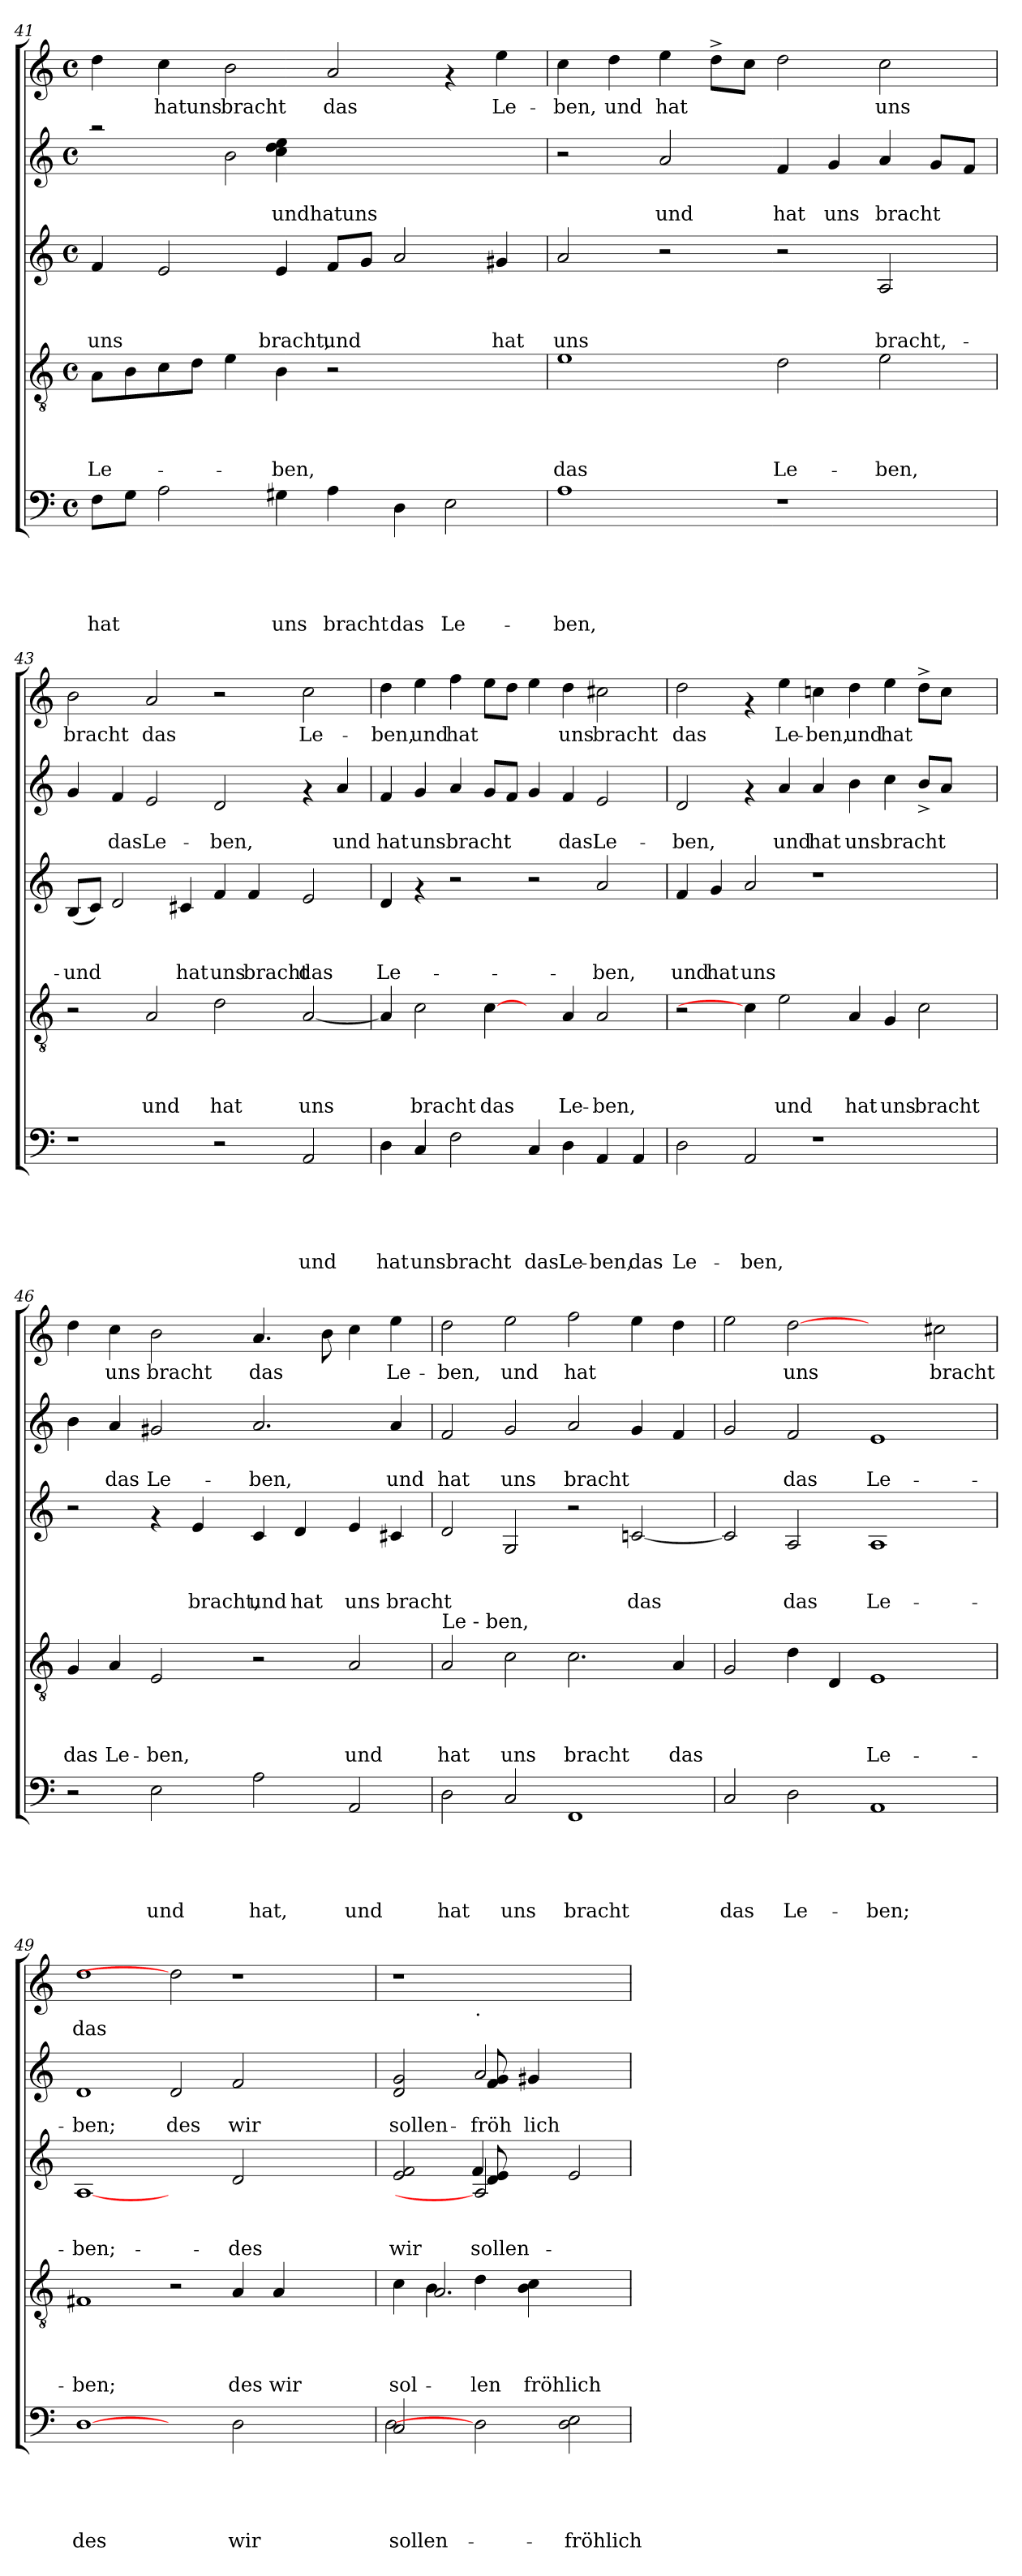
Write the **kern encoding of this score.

**kern	**text	**text	**text	**text	**text	**kern	**text	**text	**text	**text	**kern	**text	**text	**text	**kern	**text	**text	**kern	**text
*part5	*part5	*part5	*part5	*part5	*part5	*part4	*part4	*part4	*part4	*part4	*part3	*part3	*part3	*part3	*part2	*part2	*part2	*part1	*part1
*staff5	*staff5	*staff5	*staff5	*staff5	*staff5	*staff4	*staff4	*staff4	*staff4	*staff4	*staff3	*staff3	*staff3	*staff3	*staff2	*staff2	*staff2	*staff1	*staff1
*clefF4	*	*	*	*	*	*clefGv2	*	*	*	*	*clefG2	*	*	*	*clefG2	*	*	*clefG2	*
*k[]	*	*	*	*	*	*k[]	*	*	*	*	*k[]	*	*	*	*k[]	*	*	*k[]	*
*C:	*	*	*	*	*	*C:	*	*	*	*	*C:	*	*	*	*C:	*	*	*C:	*
*M4/4	*	*	*	*	*	*M4/4	*	*	*	*	*M4/4	*	*	*	*M4/4	*	*	*M4/4	*
*met(c)	*	*	*	*	*	*met(c)	*	*	*	*	*met(c)	*	*	*	*met(c)	*	*	*met(c)	*
=41	=41	=41	=41	=41	=41	=41	=41	=41	=41	=41	=41	=41	=41	=41	=41	=41	=41	=41	=41
!	!	!	!	!	!LO:LY:b	!	!	!	!	!LO:LY:b	!	!	!	!LO:LY:b	!	!	!	!	!
*	*	*	*	*	*	*	*	*	*	*	*	*	*	*	*^	*	*	*	*
8F\L	.	.	.	.	hat	8A\L	.	.	.	Le-	4f/	.	.	uns	2raa	2.ryy	.	.	4dd\	.
8G\J	.	.	.	.	.	8B\	.	.	.	.	.	.	.	.	.	.	.	.	.	.
!	!	!	!	!	!	!	!	!	!	!	!	!	!	!	!	!	!	!	!	!LO:LY:b
2A\	.	.	.	.	.	8c\	.	.	.	.	2e/	.	.	.	.	.	.	.	4cc\	hatuns
.	.	.	.	.	.	8d\J	.	.	.	.	.	.	.	.	.	.	.	.	.	.
!	!	!	!	!	!	!	!	!	!	!	!	!	!	!	!	!	!	!	!	!LO:LY:b
.	.	.	.	.	.	4e\	.	.	.	.	.	.	.	.	2b\	.	.	.	2b\	bracht
!	!	!	!	!	!LO:LY:b	!	!	!	!	!LO:LY:b	!	!	!	!LO:LY:b	!	!	!	!LO:LY:b	!	!
4G#X\	.	.	.	.	uns	4B\	.	.	.	-ben,	4e/	.	.	bracht,	.	4cc\ 4dd\ 4ee\	.	undhatuns	.	.
!	!	!	!	!	!LO:LY:b	!	!	!	!	!	!	!	!	!LO:LY:b	!	!	!	!	!	!LO:LY:b
4A\	.	.	.	.	bracht	2r	.	.	.	.	8f/L	.	.	und	1ryy	1ryy	.	.	2a/	das
.	.	.	.	.	.	.	.	.	.	.	8g/J	.	.	.	.	.	.	.	.	.
!	!	!	!	!	!LO:LY:b	!	!	!	!	!	!	!	!	!	!	!	!	!	!	!
4D\	.	.	.	.	das	.	.	.	.	.	2a/	.	.	.	.	.	.	.	.	.
!	!	!	!	!	!LO:LY:b	!	!	!	!	!	!	!	!	!	!	!	!	!	!	!
2E\	.	.	.	.	Le-	2ryy	.	.	.	.	.	.	.	.	.	.	.	.	4rf	.
!	!	!	!	!	!	!	!	!	!	!	!	!	!	!LO:LY:b	!	!	!	!	!	!LO:LY:b
.	.	.	.	.	.	.	.	.	.	.	4g#X/	.	.	hat	.	.	.	.	4ee\	Le-
*	*	*	*	*	*	*	*	*	*	*	*	*	*	*	*v	*v	*	*	*	*
=42	=42	=42	=42	=42	=42	=42	=42	=42	=42	=42	=42	=42	=42	=42	=42	=42	=42	=42	=42
!	!	!	!	!	!LO:LY:b	!	!	!	!	!LO:LY:b	!	!	!	!LO:LY:b	!	!	!	!	!LO:LY:b
1A	.	.	.	.	-ben,	1e	.	.	.	das	2a/	.	.	uns	2r	.	.	4cc\	-ben,
!	!	!	!	!	!	!	!	!	!	!	!	!	!	!	!	!	!	!	!LO:LY:b
.	.	.	.	.	.	.	.	.	.	.	.	.	.	.	.	.	.	4dd\	und
!	!	!	!	!	!	!	!	!	!	!	!	!	!	!	!	!	!LO:LY:b	!	!LO:LY:b
.	.	.	.	.	.	.	.	.	.	.	2r	.	.	.	2a/	.	und	4ee\	hat
.	.	.	.	.	.	.	.	.	.	.	.	.	.	.	.	.	.	8dd^>\L	.
.	.	.	.	.	.	.	.	.	.	.	.	.	.	.	.	.	.	8cc\J	.
!	!	!	!	!	!	!	!	!	!	!LO:LY:b	!	!	!	!	!	!	!LO:LY:b	!	!
1r	.	.	.	.	.	2d\	.	.	.	Le-	2r	.	.	.	4f/	.	hat	2dd\	.
!	!	!	!	!	!	!	!	!	!	!	!	!	!	!	!	!	!LO:LY:b	!	!
.	.	.	.	.	.	.	.	.	.	.	.	.	.	.	4g/	.	uns	.	.
!	!	!	!	!	!	!	!	!	!	!LO:LY:b	!	!	!	!LO:LY:b	!	!	!LO:LY:b	!	!LO:LY:b
.	.	.	.	.	.	2e\	.	.	.	-ben,	2A/	.	.	bracht,-	4a/	.	bracht	2cc\	uns
.	.	.	.	.	.	.	.	.	.	.	.	.	.	.	8g/L	.	.	.	.
.	.	.	.	.	.	.	.	.	.	.	.	.	.	.	8f/J	.	.	.	.
=43	=43	=43	=43	=43	=43	=43	=43	=43	=43	=43	=43	=43	=43	=43	=43	=43	=43	=43	=43
!	!	!	!	!	!	!	!	!	!	!	!	!	!	!LO:LY:b	!	!	!	!	!LO:LY:b
1r	.	.	.	.	.	2r	.	.	.	.	(>8B/L	.	.	-und	4g/	.	.	2b\	bracht
.	.	.	.	.	.	.	.	.	.	.	8c/J)	.	.	.	.	.	.	.	.
!	!	!	!	!	!	!	!	!	!	!	!	!	!	!	!	!	!LO:LY:b	!	!
.	.	.	.	.	.	.	.	.	.	.	2d/	.	.	.	4f/	.	das	.	.
!	!	!	!	!	!	!	!	!	!	!LO:LY:b	!	!	!	!	!	!	!LO:LY:b	!	!LO:LY:b
.	.	.	.	.	.	2A/	.	.	.	und	.	.	.	.	2e/	.	Le-	2a/	das
!	!	!	!	!	!	!	!	!	!	!	!	!	!	!LO:LY:b	!	!	!	!	!
.	.	.	.	.	.	.	.	.	.	.	4c#X/	.	.	hat	.	.	.	.	.
!	!	!	!	!	!	!	!	!	!	!LO:LY:b	!	!	!	!LO:LY:b	!	!	!LO:LY:b	!	!
2r	.	.	.	.	.	2d\	.	.	.	hat	4f/	.	.	uns	2d/	.	-ben,	2r	.
!	!	!	!	!	!	!	!	!	!	!	!	!	!	!LO:LY:b	!	!	!	!	!
.	.	.	.	.	.	.	.	.	.	.	4f/	.	.	bracht	.	.	.	.	.
!	!	!	!	!	!LO:LY:b	!	!	!	!	!LO:LY:b	!	!	!	!LO:LY:b	!	!	!	!	!LO:LY:b
2AA/	.	.	.	.	und	[<2A/	.	.	.	uns	2e/	.	.	das	4rf	.	.	2cc\	Le-
!	!	!	!	!	!	!	!	!	!	!	!	!	!	!	!	!	!LO:LY:b	!	!
.	.	.	.	.	.	.	.	.	.	.	.	.	.	.	4a/	.	und	.	.
!!LO:PB:g=z
=44	=44	=44	=44	=44	=44	=44	=44	=44	=44	=44	=44	=44	=44	=44	=44	=44	=44	=44	=44
!	!	!	!	!	!LO:LY:b	!	!	!	!	!	!	!	!	!LO:LY:b	!	!	!LO:LY:b	!	!LO:LY:b
4D\	.	.	.	.	hat	4A/]	.	.	.	.	4d/	.	.	Le-	4f/	.	hat	4dd\	-ben,
!	!	!	!	!	!LO:LY:b	!	!	!	!	!LO:LY:b	!	!	!	!	!	!	!LO:LY:b	!	!LO:LY:b
4C/	.	.	.	.	uns	2c\	.	.	.	bracht	4rf	.	.	.	4g/	.	uns	4ee\	und
!	!	!	!	!	!LO:LY:b	!	!	!	!	!	!	!	!	!	!	!	!LO:LY:b	!	!LO:LY:b
2F\	.	.	.	.	bracht	.	.	.	.	.	2r	.	.	.	4a/	.	bracht	4ff\	hat
!	!	!	!	!	!	!	!	!	!	!LO:LY:b	!	!	!	!	!	!	!	!	!
.	.	.	.	.	.	[4c\	.	.	.	das	.	.	.	.	8g/L	.	.	8ee\L	.
.	.	.	.	.	.	.	.	.	.	.	.	.	.	.	8f/J	.	.	8dd\J	.
!	!	!	!	!	!LO:LY:b	!	!	!	!	!	!	!	!	!	!	!	!	!	!
4C/	.	.	.	.	das	4ryy	.	.	.	.	2r	.	.	.	4g/	.	.	4ee\	.
!	!	!	!	!	!LO:LY:b	!	!	!	!	!LO:LY:b	!	!	!	!	!	!	!LO:LY:b	!	!LO:LY:b
4D\	.	.	.	.	Le-	4A/	.	.	.	Le-	.	.	.	.	4f/	.	das	4dd\	uns
!	!	!	!	!	!LO:LY:b	!	!	!	!	!LO:LY:b	!	!	!	!LO:LY:b	!	!	!LO:LY:b	!	!LO:LY:b
4AA/	.	.	.	.	-ben,	2A/	.	.	.	-ben,	2a/	.	.	-ben,	2e/	.	Le-	2cc#X\	bracht
!	!	!	!	!	!LO:LY:b	!	!	!	!	!	!	!	!	!	!	!	!	!	!
4AA/	.	.	.	.	das	.	.	.	.	.	.	.	.	.	.	.	.	.	.
=45	=45	=45	=45	=45	=45	=45	=45	=45	=45	=45	=45	=45	=45	=45	=45	=45	=45	=45	=45
!	!	!	!	!	!LO:LY:b	!	!	!	!	!	!	!	!	!LO:LY:b	!	!	!LO:LY:b	!	!LO:LY:b
2D\	.	.	.	.	Le-	2r	.	.	.	.	4f/	.	.	und	2d/	.	-ben,	2dd\	das
!	!	!	!	!	!	!	!	!	!	!	!	!	!	!LO:LY:b	!	!	!	!	!
.	.	.	.	.	.	.	.	.	.	.	4g/	.	.	hat	.	.	.	.	.
!	!	!	!	!	!LO:LY:b	!	!	!	!	!	!	!	!	!LO:LY:b	!	!	!	!	!
2AA/	.	.	.	.	-ben,	4c\]	.	.	.	.	2a/	.	.	uns	4rf	.	.	4rf	.
!	!	!	!	!	!	!	!	!	!	!LO:LY:b	!	!	!	!	!	!	!LO:LY:b	!	!LO:LY:b
.	.	.	.	.	.	2e\	.	.	.	und	.	.	.	.	4a/	.	und	4ee\	Le-
!	!	!	!	!	!	!	!	!	!	!	!	!	!	!	!	!	!LO:LY:b	!	!LO:LY:b
1r	.	.	.	.	.	.	.	.	.	.	1r	.	.	.	4a/	.	hat	4ccni\	-ben,
!	!	!	!	!	!	!	!	!	!	!LO:LY:b	!	!	!	!	!	!	!LO:LY:b	!	!LO:LY:b
.	.	.	.	.	.	4A/	.	.	.	hat	.	.	.	.	4b\	.	uns	4dd\	und
!	!	!	!	!	!	!	!	!	!	!LO:LY:b	!	!	!	!	!	!	!LO:LY:b	!	!LO:LY:b
.	.	.	.	.	.	4G/	.	.	.	uns	.	.	.	.	4cc\	.	bracht	4ee\	hat
!	!	!	!	!	!	!	!	!	!	!LO:LY:b	!	!	!	!	!	!	!	!	!
.	.	.	.	.	.	2c\	.	.	.	bracht	.	.	.	.	8b^</L	.	.	8dd^>\L	.
.	.	.	.	.	.	.	.	.	.	.	.	.	.	.	8a/J	.	.	8cc\J	.
4ryy	.	.	.	.	.	.	.	.	.	.	4ryy	.	.	.	4ryy	.	.	4ryy	.
=46	=46	=46	=46	=46	=46	=46	=46	=46	=46	=46	=46	=46	=46	=46	=46	=46	=46	=46	=46
!	!	!	!	!	!	!	!	!	!	!LO:LY:b	!	!	!	!	!	!	!	!	!
2r	.	.	.	.	.	4G/	.	.	.	das	2r	.	.	.	4b\	.	.	4dd\	.
!	!	!	!	!	!	!	!	!	!	!LO:LY:b	!	!	!	!	!	!	!LO:LY:b	!	!LO:LY:b
.	.	.	.	.	.	4A/	.	.	.	Le-	.	.	.	.	4a/	.	das	4cc\	uns
!	!	!	!	!	!LO:LY:b	!	!	!	!	!LO:LY:b	!	!	!	!	!	!	!LO:LY:b	!	!LO:LY:b
2E\	.	.	.	.	und	2E/	.	.	.	-ben,	4rf	.	.	.	2g#X/	.	Le-	2b\	bracht
!	!	!	!	!	!	!	!	!	!	!	!	!	!	!LO:LY:b	!	!	!	!	!
.	.	.	.	.	.	.	.	.	.	.	4e/	.	.	bracht,	.	.	.	.	.
!	!	!	!	!	!LO:LY:b	!	!	!	!	!	!	!	!	!LO:LY:b	!	!	!LO:LY:b	!	!LO:LY:b
2A\	.	.	.	.	hat,	2r	.	.	.	.	4c/	.	.	und	2.a/	.	-ben,	4.a/	das
!	!	!	!	!	!	!	!	!	!	!	!	!	!	!LO:LY:b	!	!	!	!	!
.	.	.	.	.	.	.	.	.	.	.	4d/	.	.	hat	.	.	.	.	.
.	.	.	.	.	.	.	.	.	.	.	.	.	.	.	.	.	.	8b\	.
!	!	!	!	!	!LO:LY:b	!	!	!	!	!LO:LY:b	!	!	!	!LO:LY:b	!	!	!	!	!
2AA/	.	.	.	.	und	2A/	.	.	.	und	4e/	.	.	uns	.	.	.	4cc\	.
!	!	!	!	!	!	!	!	!	!	!	!	!	!	!LO:LY:b	!	!	!LO:LY:b	!	!LO:LY:b
.	.	.	.	.	.	.	.	.	.	.	4c#X/	.	.	bracht	4a/	.	und	4ee\	Le-
!!LO:PB:g=z
=47	=47	=47	=47	=47	=47	=47	=47	=47	=47	=47	=47	=47	=47	=47	=47	=47	=47	=47	=47
!	!	!	!	!	!	!LO:TX:a:t=Le - ben,	!	!	!	!	!	!	!	!	!	!	!	!	!
!	!	!	!	!	!LO:LY:b	!	!	!	!	!LO:LY:b	!	!	!	!	!	!	!LO:LY:b	!	!LO:LY:b
2D\	.	.	.	.	hat	2A/	.	.	.	hat	2d/	.	.	.	2f/	.	hat	2dd\	-ben,
!	!	!	!	!	!LO:LY:b	!	!	!	!	!LO:LY:b	!	!	!	!	!	!	!LO:LY:b	!	!LO:LY:b
2C/	.	.	.	.	uns	2c\	.	.	.	uns	2G/	.	.	.	2g/	.	uns	2ee\	und
!	!	!	!	!	!LO:LY:b	!	!	!	!	!LO:LY:b	!	!	!	!	!	!	!LO:LY:b	!	!LO:LY:b
1FF	.	.	.	.	bracht	2.c\	.	.	.	bracht	2r	.	.	.	2a/	.	bracht	2ff\	hat
!	!	!	!	!	!	!	!	!	!	!	!	!	!	!LO:LY:b	!	!	!	!	!
.	.	.	.	.	.	.	.	.	.	.	[<2cni/	.	.	das	4g/	.	.	4ee\	.
!	!	!	!	!	!	!	!	!	!	!LO:LY:b	!	!	!	!	!	!	!	!	!
.	.	.	.	.	.	4A/	.	.	.	das	.	.	.	.	4f/	.	.	4dd\	.
=48	=48	=48	=48	=48	=48	=48	=48	=48	=48	=48	=48	=48	=48	=48	=48	=48	=48	=48	=48
!	!	!	!	!	!LO:LY:b	!	!	!	!	!	!	!	!	!	!	!	!	!	!
2C/	.	.	.	.	das	2G/	.	.	.	.	2c/]	.	.	.	2g/	.	.	2ee\	.
!	!	!	!	!	!LO:LY:b	!	!	!	!	!	!	!	!	!LO:LY:b	!	!	!LO:LY:b	!	!LO:LY:b
2D\	.	.	.	.	Le-	4d\	.	.	.	.	2A/	.	.	das	2f/	.	das	[2dd	uns
.	.	.	.	.	.	4D/	.	.	.	.	.	.	.	.	.	.	.	.	.
!	!	!	!	!	!LO:LY:b	!	!	!	!	!LO:LY:b	!	!	!	!LO:LY:b	!	!	!LO:LY:b	!	!
1AA	.	.	.	.	-ben;	1E	.	.	.	Le-	1A	.	.	Le-	1e	.	Le-	2ryy	.
!	!	!	!	!	!	!	!	!	!	!	!	!	!	!	!	!	!	!	!LO:LY:b
.	.	.	.	.	.	.	.	.	.	.	.	.	.	.	.	.	.	2cc#X\	bracht
=49	=49	=49	=49	=49	=49	=49	=49	=49	=49	=49	=49	=49	=49	=49	=49	=49	=49	=49	=49
!	!	!	!	!	!LO:LY:b	!	!	!	!	!LO:LY:b	!	!	!	!LO:LY:b	!	!	!LO:LY:b	!	!LO:LY:b
[1D	.	.	.	.	des	1F#X	.	.	.	-ben;	[1A	.	.	-ben;-	1d	.	-ben;	1dd	das
!	!	!	!	!	!	!	!	!	!	!	!	!	!	!	!	!	!LO:LY:b	!	!
2ryy	.	.	.	.	.	2r	.	.	.	.	2ryy	.	.	.	2d/	.	des	2dd]	.
!	!	!	!	!	!LO:LY:b	!	!	!	!	!LO:LY:b	!	!	!	!LO:LY:b	!	!	!LO:LY:b	!	!
2D\	.	.	.	.	wir	4A/	.	.	.	des	2d/	.	.	-des	2f/	.	wir	1r	.
!	!	!	!	!	!	!	!	!	!	!LO:LY:b	!	!	!	!	!	!	!	!	!
.	.	.	.	.	.	4A/	.	.	.	wir	.	.	.	.	.	.	.	.	.
2ryy	.	.	.	.	.	2ryy	.	.	.	.	2ryy	.	.	.	2ryy	.	.	.	.
=50	=50	=50	=50	=50	=50	=50	=50	=50	=50	=50	=50	=50	=50	=50	=50	=50	=50	=50	=50
*^	*	*	*	*	*	*	*	*	*	*	*	*	*	*	*	*	*	*	*
!	!	!	!	!	!	!LO:LY:b	!	!	!	!	!LO:LY:b	!	!	!	!LO:LY:b	!	!	!LO:LY:b	!	!
*	*	*	*	*	*	*	*^	*	*	*	*	*^	*	*	*	*^	*	*	*^	*
*	*	*	*	*	*	*	*	*	*	*	*	*	*	*^	*	*	*	*	*	*	*	*	*	*
2C/	2D\	.	.	.	.	-sollen-	4c\	4ryy	.	.	.	sol-	2e/ 2f/	2ryy	2ryy	.	.	wir	2d/ 2g/	2ryy	.	sollen-	1r	2ryy	.
.	.	.	.	.	.	.	2.A/	4B\	.	.	.	.	.	.	.	.	.	.	.	.	.	.	.	.	.
!	!	!	!	!	!	!	!	!	!	!	!	!	!	!	!	!	!	!	!	!	!	!	!	!LO:TX:b:t=.	!
!	!	!	!	!	!	!	!	!	!	!	!	!LO:LY:b	!	!	!	!	!	!LO:LY:b	!	!	!	!LO:LY:b	!	!	!
2D]	1ryy	.	.	.	.	.	.	4d\	.	.	.	-len	2A]	4f/	8d/ 8e/	.	.	sollen-	2a/	8f/ 8g/	.	-fröh-	.	1ryy	.
.	.	.	.	.	.	.	.	.	.	.	.	.	.	.	2..ryy	.	.	.	.	8ryy	.	.	.	.	.
!	!	!	!	!	!	!	!	!	!	!	!	!LO:LY:b	!	!	!	!	!	!	!	!	!	!LO:LY:b	!	!	!
.	.	.	.	.	.	.	.	4B\ 4c\	.	.	.	fröhlich-	.	2.ryy	.	.	.	.	.	4g#X/	.	-lich	.	.	.
!	!	!	!	!	!	!LO:LY:b	!	!	!	!	!	!	!	!	!	!	!	!	!	!	!	!	!	!	!
2D\ 2E\	.	.	.	.	.	fröhlich-	2ryy	2ryy	.	.	.	.	2e/	.	.	.	.	.	2ryy	2ryy	.	.	2ryy	.	.
*v	*v	*	*	*	*	*	*	*	*	*	*	*	*v	*v	*v	*	*	*	*v	*v	*	*	*v	*v	*
*	*	*	*	*	*	*v	*v	*	*	*	*	*	*	*	*	*	*	*	*	*
=	=	=	=	=	=	=	=	=	=	=	=	=	=	=	=	=	=	=	=
*-	*-	*-	*-	*-	*-	*-	*-	*-	*-	*-	*-	*-	*-	*-	*-	*-	*-	*-	*-
